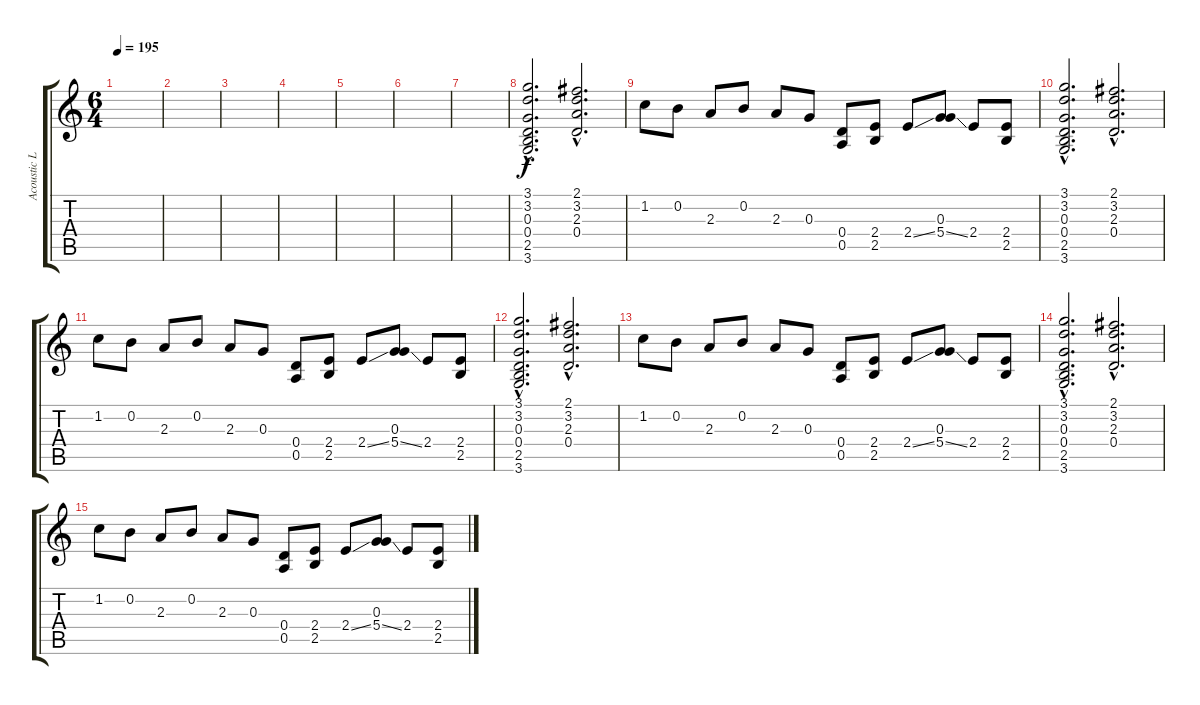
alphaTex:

\track ("Acoustic Lead" "Acoustic L") {instrument acousticguitarsteel}
\staff {score tabs}
\tuning (E4 B3 G3 D3 A2 E2) {hide}
\ts (6 4)
\tempo 195
\clef g2
\ks c
|
|
|
|
|
|
|
(3.1{hac} 3.2{hac} 0.3{hac} 0.4{hac} 2.5{hac} 3.6{hac}).2{d} (2.1{hac} 3.2{hac} 2.3{hac} 0.4{hac}).2{d} |
1.2.8 0.2.8 2.3.8 0.2.8 2.3.8 0.3.8 (0.4 0.5).8 (2.4 2.5).8 2.4{ss}.8 (0.3 5.4{ss}).8 2.4.8 (2.4 2.5).8 |
(3.1{hac} 3.2{hac} 0.3{hac} 0.4{hac} 2.5{hac} 3.6{hac}).2{d} (2.1{hac} 3.2{hac} 2.3{hac} 0.4{hac}).2{d} |
1.2.8 0.2.8 2.3.8 0.2.8 2.3.8 0.3.8 (0.4 0.5).8 (2.4 2.5).8 2.4{ss}.8 (0.3 5.4{ss}).8 2.4.8 (2.4 2.5).8 |
(3.1{hac} 3.2{hac} 0.3{hac} 0.4{hac} 2.5{hac} 3.6{hac}).2{d} (2.1{hac} 3.2{hac} 2.3{hac} 0.4{hac}).2{d} |
1.2.8 0.2.8 2.3.8 0.2.8 2.3.8 0.3.8 (0.4 0.5).8 (2.4 2.5).8 2.4{ss}.8 (0.3 5.4{ss}).8 2.4.8 (2.4 2.5).8 |
(3.1{hac} 3.2{hac} 0.3{hac} 0.4{hac} 2.5{hac} 3.6{hac}).2{d} (2.1{hac} 3.2{hac} 2.3{hac} 0.4{hac}).2{d} |
1.2.8 0.2.8 2.3.8 0.2.8 2.3.8 0.3.8 (0.4 0.5).8 (2.4 2.5).8 2.4{ss}.8 (0.3 5.4{ss}).8 2.4.8 (2.4 2.5).8
